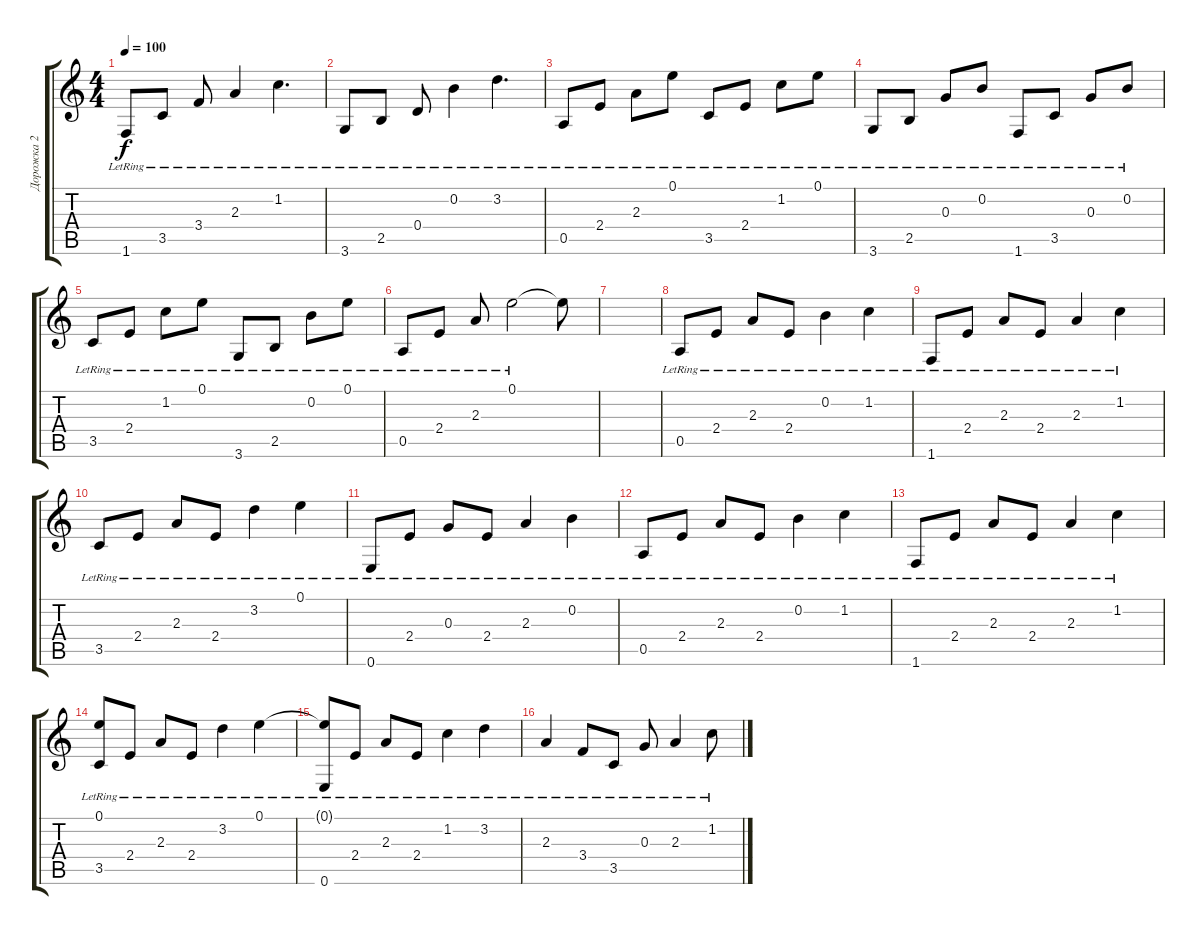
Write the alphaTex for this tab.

\track ("Дорожка 2" "Дорожка 2") {instrument acousticguitarsteel}
\staff {score tabs}
\tuning (E4 B3 G3 D3 A2 E2) {hide}
\ts (4 4)
\tempo 100
\clef g2
\ks c
1.6{lr}.8{dy f} 3.5{lr}.8 3.4{lr}.8 2.3{lr}.4 1.2{lr}.4{d} |
3.6{lr}.8 2.5{lr}.8 0.4{lr}.8 0.2{lr}.4 3.2{lr}.4{d} |
0.5{lr}.8 2.4{lr}.8 2.3{lr}.8 0.1{lr}.8 3.5{lr}.8 2.4{lr}.8 1.2{lr}.8 0.1{lr}.8 |
3.6{lr}.8 2.5{lr}.8 0.3{lr}.8 0.2{lr}.8 1.6{lr}.8 3.5{lr}.8 0.3{lr}.8 0.2{lr}.8 |
3.5{lr}.8 2.4{lr}.8 1.2{lr}.8 0.1{lr}.8 3.6{lr}.8 2.5{lr}.8 0.2{lr}.8 0.1{lr}.8 |
0.5{lr}.8 2.4{lr}.8 2.3{lr}.8 0.1{lr}.2 0.1{t}.8 |
|
0.5{lr}.8 2.4{lr}.8 2.3{lr}.8 2.4{lr}.8 0.2{lr}.4 1.2{lr}.4 |
1.6{lr}.8 2.4{lr}.8 2.3{lr}.8 2.4{lr}.8 2.3{lr}.4 1.2{lr}.4 |
3.5{lr}.8 2.4{lr}.8 2.3{lr}.8 2.4{lr}.8 3.2{lr}.4 0.1{lr}.4 |
0.6{lr}.8 2.4{lr}.8 0.3{lr}.8 2.4{lr}.8 2.3{lr}.4 0.2{lr}.4 |
0.5{lr}.8 2.4{lr}.8 2.3{lr}.8 2.4{lr}.8 0.2{lr}.4 1.2{lr}.4 |
1.6{lr}.8 2.4{lr}.8 2.3{lr}.8 2.4{lr}.8 2.3{lr}.4 1.2{lr}.4 |
(0.1 3.5{lr}).8 2.4{lr}.8 2.3{lr}.8 2.4{lr}.8 3.2{lr}.4 0.1{lr}.4 |
(0.1{t} 0.6{lr}).8 2.4{lr}.8 2.3{lr}.8 2.4{lr}.8 1.2{lr}.4 3.2{lr}.4 |
2.3{lr}.4 3.4{lr}.8 3.5{lr}.8 0.3{lr}.8 2.3{lr}.4 1.2{lr}.8
